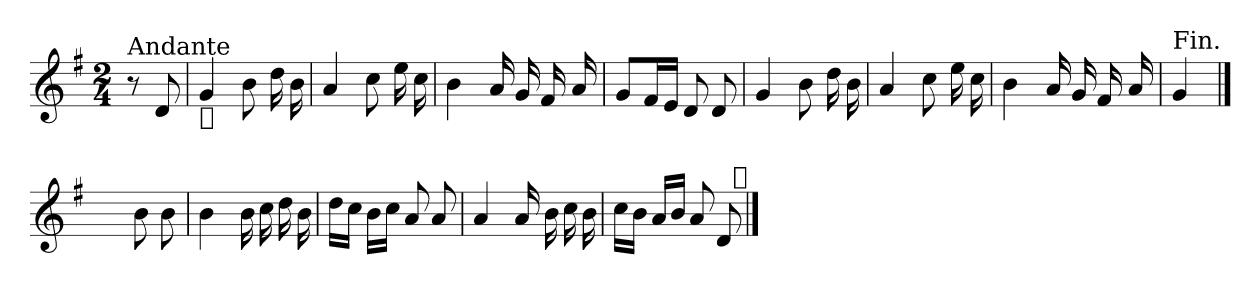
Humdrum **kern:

**kern
*part1
*staff1
*clefG2
*k[f#]
*G:
*M2/4
=
!LO:TX:a:t=Andante
8r
8d/
=1
!LO:TX:b:t=𝄋
4g/
8b\
16dd\
16b\
=2
4a/
8cc\
16ee\
16cc\
=3
4b\
16a/
16g/
16f#/
16a/
=4
8g/L
16f#/L
16e/JJ
8d/
8d/
=5
4g/
8b\
16dd\
16b\
=6
4a/
8cc\
16ee\
16cc\
!!LO:LB:g=z
=7
4b\
16a/
16g/
16f#/
16a/
=8
!LO:TX:a:t=Fin.
4g/
==9
4ryy
8b\
8b\
=10
4b\
16b\
16cc\
16dd\
16b\
=11
16dd\LL
16cc\JJ
16b\LL
16cc\JJ
8a/
8a/
=12
4a/
16a/
16b\
16cc\
16b\
=13
16cc\LL
16b\JJ
16a/LL
16b/JJ
8a/
8d/
!LO:TX:a:t=𝄋
==
*-
